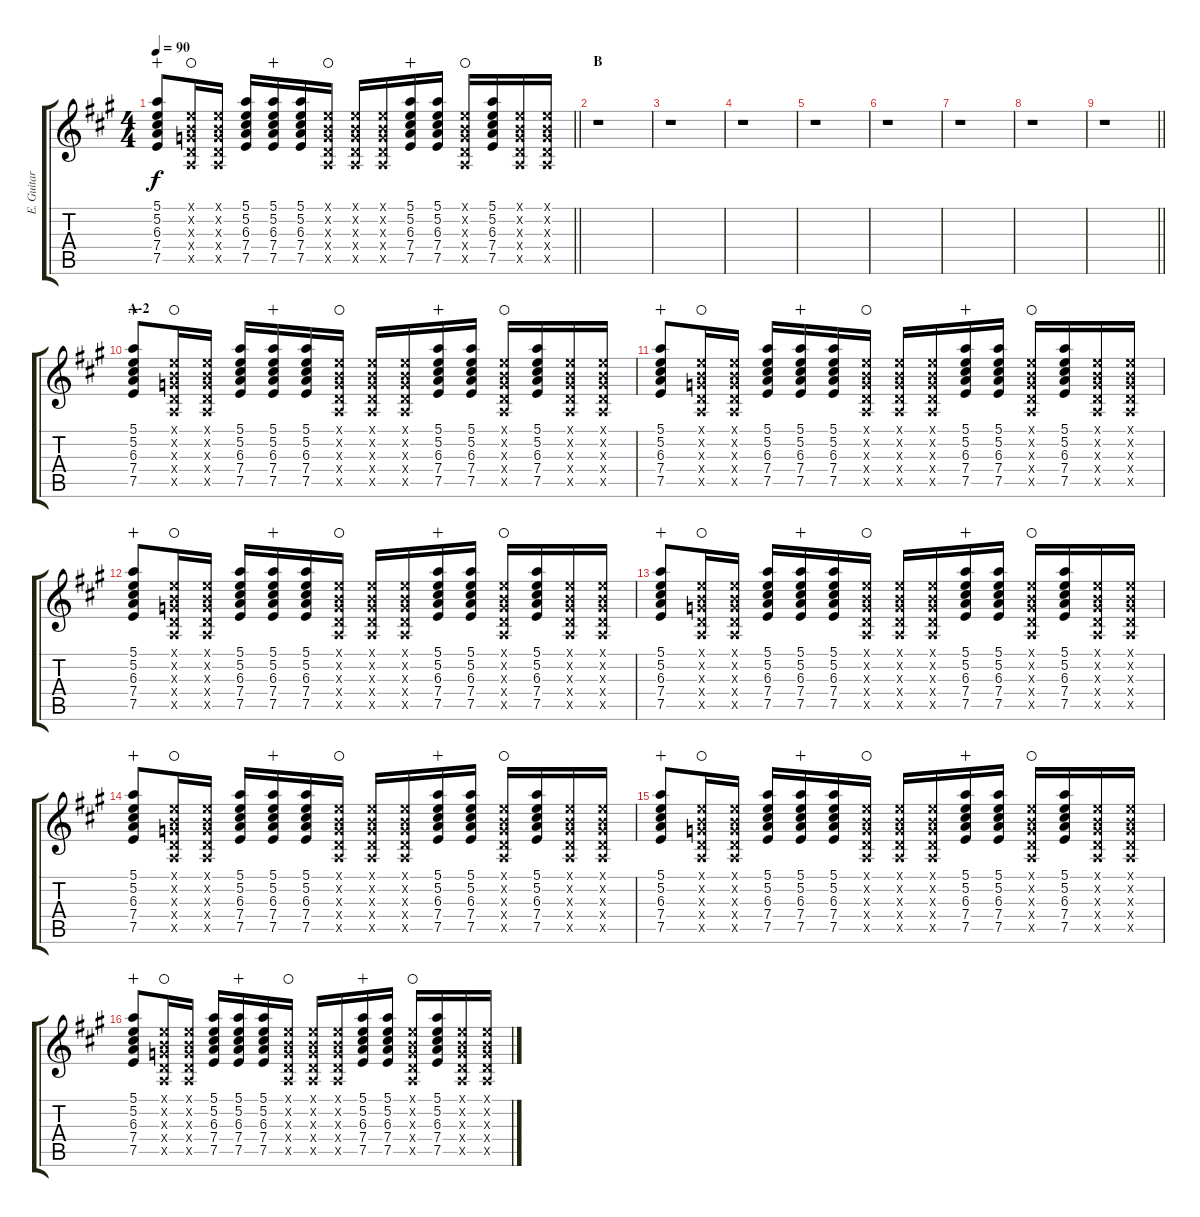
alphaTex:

\track ("E. Guitar IV" "E. Guitar ") {instrument electricguitarclean}
\staff {score tabs}
\tuning (E4 B3 G3 D3 A2 E2) {hide}
\ts (4 4)
\tempo 90
\clef g2
\barLineRight lightlight
\ks a
(5.1 5.2 6.3 7.4 7.5).8{dy f wahc} (0.1{x} 0.2{x} 0.3{x} 0.4{x} 0.5{x}).16{waho} (0.1{x} 0.2{x} 0.3{x} 0.4{x} 0.5{x}).16 (5.1 5.2 6.3 7.4 7.5).16 (5.1 5.2 6.3 7.4 7.5).16{wahc} (5.1 5.2 6.3 7.4 7.5).16 (0.1{x} 0.2{x} 0.3{x} 0.4{x} 0.5{x}).16{waho} (0.1{x} 0.2{x} 0.3{x} 0.4{x} 0.5{x}).16 (0.1{x} 0.2{x} 0.3{x} 0.4{x} 0.5{x}).16 (5.1 5.2 6.3 7.4 7.5).16{wahc} (5.1 5.2 6.3 7.4 7.5).16 (0.1{x} 0.2{x} 0.3{x} 0.4{x} 0.5{x}).16{waho} (5.1 5.2 6.3 7.4 7.5).16 (0.1{x} 0.2{x} 0.3{x} 0.4{x} 0.5{x}).16 (0.1{x} 0.2{x} 0.3{x} 0.4{x} 0.5{x}).16 |
\section ("" "B")
r.1 |
r.1 |
r.1 |
r.1 |
r.1 |
r.1 |
r.1 |
\barLineRight lightlight
r.1 |
\section ("" "A-2")
(5.1 5.2 6.3 7.4 7.5).8{wahc} (0.1{x} 0.2{x} 0.3{x} 0.4{x} 0.5{x}).16{waho} (0.1{x} 0.2{x} 0.3{x} 0.4{x} 0.5{x}).16 (5.1 5.2 6.3 7.4 7.5).16 (5.1 5.2 6.3 7.4 7.5).16{wahc} (5.1 5.2 6.3 7.4 7.5).16 (0.1{x} 0.2{x} 0.3{x} 0.4{x} 0.5{x}).16{waho} (0.1{x} 0.2{x} 0.3{x} 0.4{x} 0.5{x}).16 (0.1{x} 0.2{x} 0.3{x} 0.4{x} 0.5{x}).16 (5.1 5.2 6.3 7.4 7.5).16{wahc} (5.1 5.2 6.3 7.4 7.5).16 (0.1{x} 0.2{x} 0.3{x} 0.4{x} 0.5{x}).16{waho} (5.1 5.2 6.3 7.4 7.5).16 (0.1{x} 0.2{x} 0.3{x} 0.4{x} 0.5{x}).16 (0.1{x} 0.2{x} 0.3{x} 0.4{x} 0.5{x}).16 |
(5.1 5.2 6.3 7.4 7.5).8{wahc} (0.1{x} 0.2{x} 0.3{x} 0.4{x} 0.5{x}).16{waho} (0.1{x} 0.2{x} 0.3{x} 0.4{x} 0.5{x}).16 (5.1 5.2 6.3 7.4 7.5).16 (5.1 5.2 6.3 7.4 7.5).16{wahc} (5.1 5.2 6.3 7.4 7.5).16 (0.1{x} 0.2{x} 0.3{x} 0.4{x} 0.5{x}).16{waho} (0.1{x} 0.2{x} 0.3{x} 0.4{x} 0.5{x}).16 (0.1{x} 0.2{x} 0.3{x} 0.4{x} 0.5{x}).16 (5.1 5.2 6.3 7.4 7.5).16{wahc} (5.1 5.2 6.3 7.4 7.5).16 (0.1{x} 0.2{x} 0.3{x} 0.4{x} 0.5{x}).16{waho} (5.1 5.2 6.3 7.4 7.5).16 (0.1{x} 0.2{x} 0.3{x} 0.4{x} 0.5{x}).16 (0.1{x} 0.2{x} 0.3{x} 0.4{x} 0.5{x}).16 |
(5.1 5.2 6.3 7.4 7.5).8{wahc} (0.1{x} 0.2{x} 0.3{x} 0.4{x} 0.5{x}).16{waho} (0.1{x} 0.2{x} 0.3{x} 0.4{x} 0.5{x}).16 (5.1 5.2 6.3 7.4 7.5).16 (5.1 5.2 6.3 7.4 7.5).16{wahc} (5.1 5.2 6.3 7.4 7.5).16 (0.1{x} 0.2{x} 0.3{x} 0.4{x} 0.5{x}).16{waho} (0.1{x} 0.2{x} 0.3{x} 0.4{x} 0.5{x}).16 (0.1{x} 0.2{x} 0.3{x} 0.4{x} 0.5{x}).16 (5.1 5.2 6.3 7.4 7.5).16{wahc} (5.1 5.2 6.3 7.4 7.5).16 (0.1{x} 0.2{x} 0.3{x} 0.4{x} 0.5{x}).16{waho} (5.1 5.2 6.3 7.4 7.5).16 (0.1{x} 0.2{x} 0.3{x} 0.4{x} 0.5{x}).16 (0.1{x} 0.2{x} 0.3{x} 0.4{x} 0.5{x}).16 |
(5.1 5.2 6.3 7.4 7.5).8{wahc} (0.1{x} 0.2{x} 0.3{x} 0.4{x} 0.5{x}).16{waho} (0.1{x} 0.2{x} 0.3{x} 0.4{x} 0.5{x}).16 (5.1 5.2 6.3 7.4 7.5).16 (5.1 5.2 6.3 7.4 7.5).16{wahc} (5.1 5.2 6.3 7.4 7.5).16 (0.1{x} 0.2{x} 0.3{x} 0.4{x} 0.5{x}).16{waho} (0.1{x} 0.2{x} 0.3{x} 0.4{x} 0.5{x}).16 (0.1{x} 0.2{x} 0.3{x} 0.4{x} 0.5{x}).16 (5.1 5.2 6.3 7.4 7.5).16{wahc} (5.1 5.2 6.3 7.4 7.5).16 (0.1{x} 0.2{x} 0.3{x} 0.4{x} 0.5{x}).16{waho} (5.1 5.2 6.3 7.4 7.5).16 (0.1{x} 0.2{x} 0.3{x} 0.4{x} 0.5{x}).16 (0.1{x} 0.2{x} 0.3{x} 0.4{x} 0.5{x}).16 |
(5.1 5.2 6.3 7.4 7.5).8{wahc} (0.1{x} 0.2{x} 0.3{x} 0.4{x} 0.5{x}).16{waho} (0.1{x} 0.2{x} 0.3{x} 0.4{x} 0.5{x}).16 (5.1 5.2 6.3 7.4 7.5).16 (5.1 5.2 6.3 7.4 7.5).16{wahc} (5.1 5.2 6.3 7.4 7.5).16 (0.1{x} 0.2{x} 0.3{x} 0.4{x} 0.5{x}).16{waho} (0.1{x} 0.2{x} 0.3{x} 0.4{x} 0.5{x}).16 (0.1{x} 0.2{x} 0.3{x} 0.4{x} 0.5{x}).16 (5.1 5.2 6.3 7.4 7.5).16{wahc} (5.1 5.2 6.3 7.4 7.5).16 (0.1{x} 0.2{x} 0.3{x} 0.4{x} 0.5{x}).16{waho} (5.1 5.2 6.3 7.4 7.5).16 (0.1{x} 0.2{x} 0.3{x} 0.4{x} 0.5{x}).16 (0.1{x} 0.2{x} 0.3{x} 0.4{x} 0.5{x}).16 |
(5.1 5.2 6.3 7.4 7.5).8{wahc} (0.1{x} 0.2{x} 0.3{x} 0.4{x} 0.5{x}).16{waho} (0.1{x} 0.2{x} 0.3{x} 0.4{x} 0.5{x}).16 (5.1 5.2 6.3 7.4 7.5).16 (5.1 5.2 6.3 7.4 7.5).16{wahc} (5.1 5.2 6.3 7.4 7.5).16 (0.1{x} 0.2{x} 0.3{x} 0.4{x} 0.5{x}).16{waho} (0.1{x} 0.2{x} 0.3{x} 0.4{x} 0.5{x}).16 (0.1{x} 0.2{x} 0.3{x} 0.4{x} 0.5{x}).16 (5.1 5.2 6.3 7.4 7.5).16{wahc} (5.1 5.2 6.3 7.4 7.5).16 (0.1{x} 0.2{x} 0.3{x} 0.4{x} 0.5{x}).16{waho} (5.1 5.2 6.3 7.4 7.5).16 (0.1{x} 0.2{x} 0.3{x} 0.4{x} 0.5{x}).16 (0.1{x} 0.2{x} 0.3{x} 0.4{x} 0.5{x}).16 |
(5.1 5.2 6.3 7.4 7.5).8{wahc} (0.1{x} 0.2{x} 0.3{x} 0.4{x} 0.5{x}).16{waho} (0.1{x} 0.2{x} 0.3{x} 0.4{x} 0.5{x}).16 (5.1 5.2 6.3 7.4 7.5).16 (5.1 5.2 6.3 7.4 7.5).16{wahc} (5.1 5.2 6.3 7.4 7.5).16 (0.1{x} 0.2{x} 0.3{x} 0.4{x} 0.5{x}).16{waho} (0.1{x} 0.2{x} 0.3{x} 0.4{x} 0.5{x}).16 (0.1{x} 0.2{x} 0.3{x} 0.4{x} 0.5{x}).16 (5.1 5.2 6.3 7.4 7.5).16{wahc} (5.1 5.2 6.3 7.4 7.5).16 (0.1{x} 0.2{x} 0.3{x} 0.4{x} 0.5{x}).16{waho} (5.1 5.2 6.3 7.4 7.5).16 (0.1{x} 0.2{x} 0.3{x} 0.4{x} 0.5{x}).16 (0.1{x} 0.2{x} 0.3{x} 0.4{x} 0.5{x}).16
